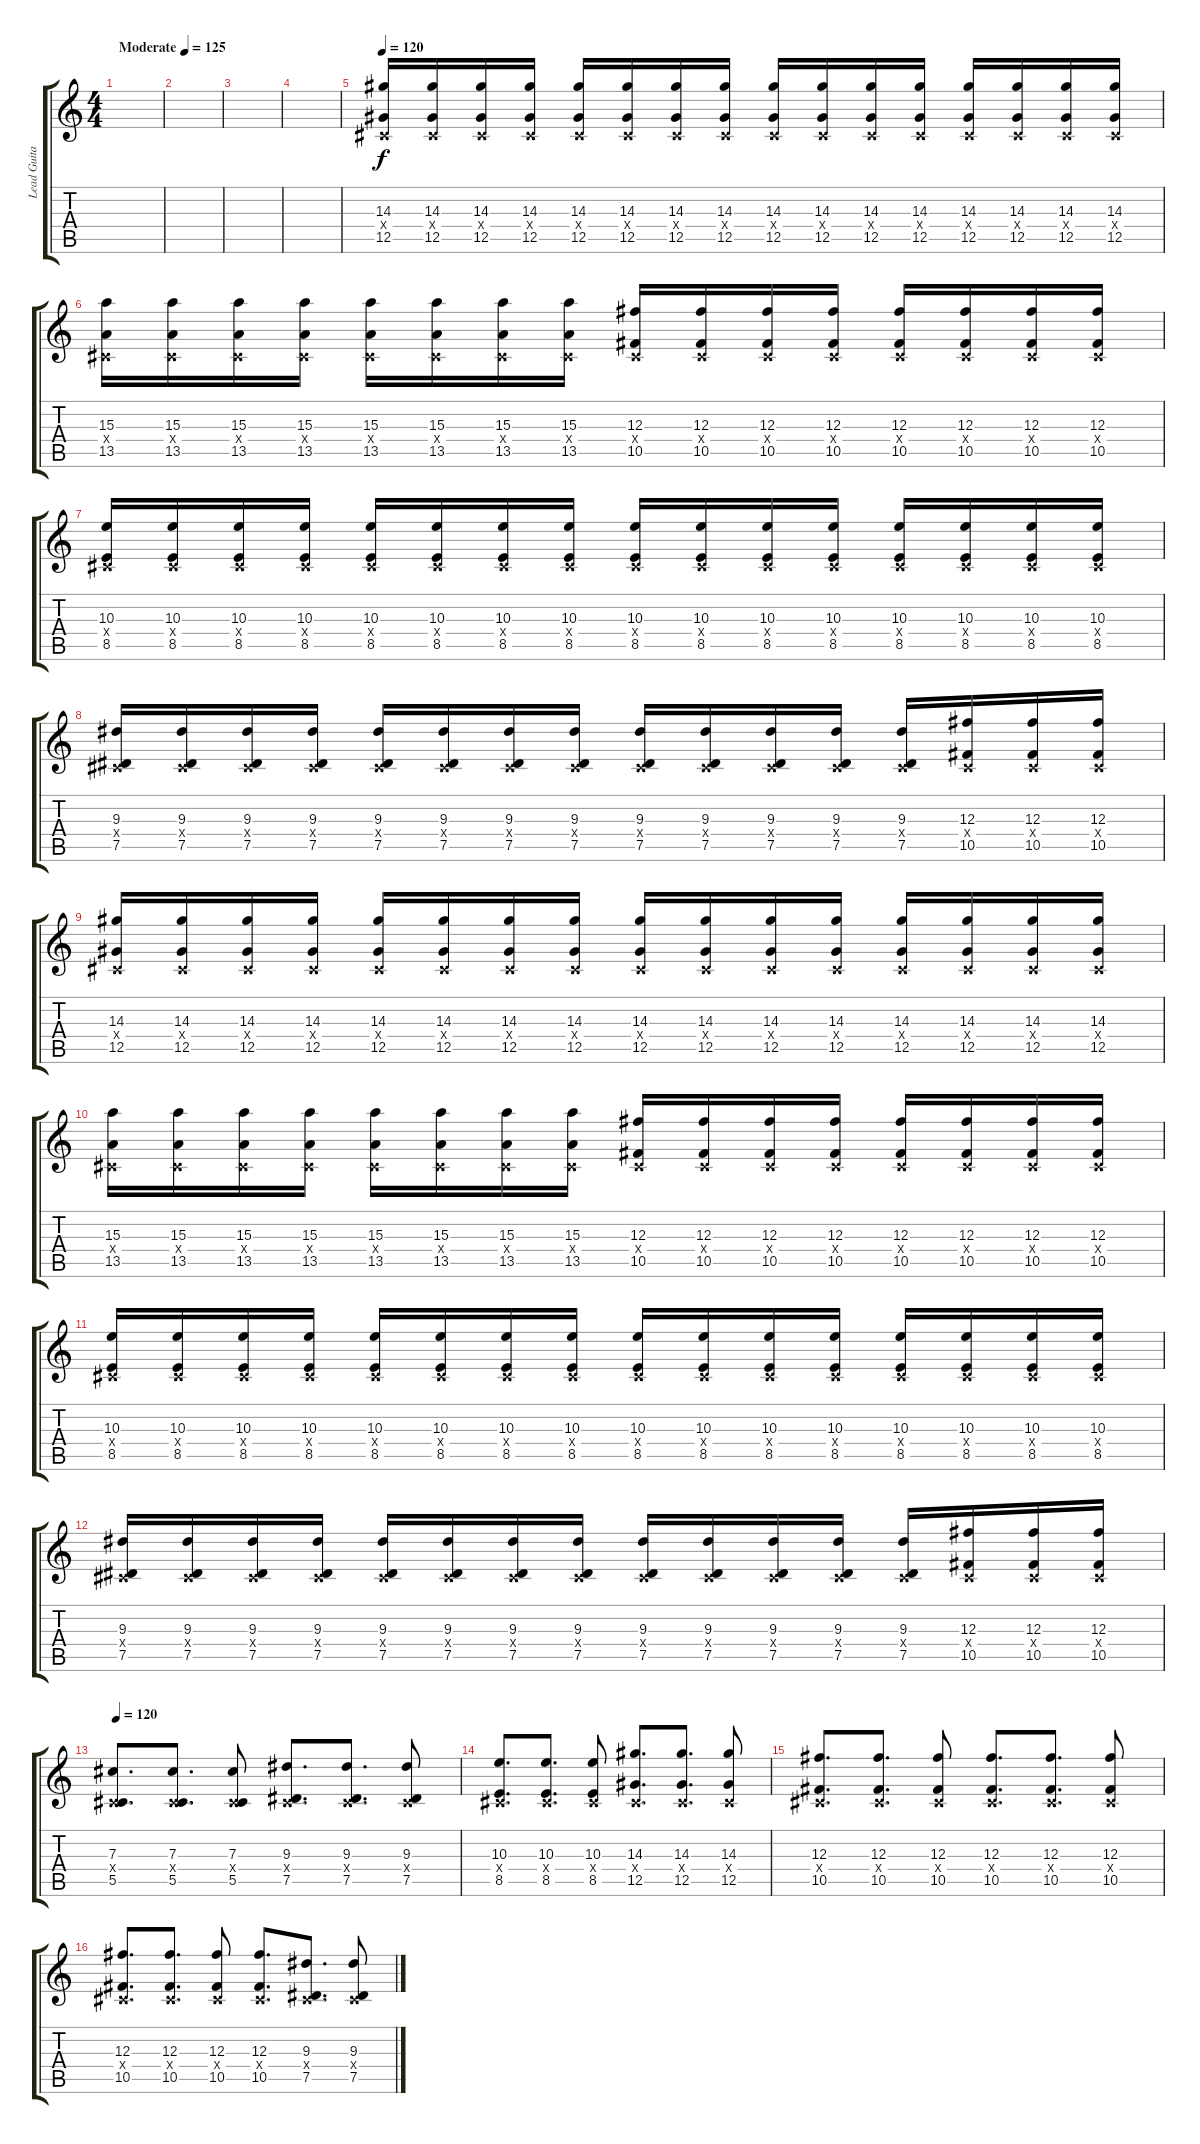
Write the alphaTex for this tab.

\track ("Lead Guitar" "Lead Guita") {instrument distortionguitar}
\staff {score tabs}
\tuning (Eb4 Bb3 Gb3 Db3 Ab2 Db2) {hide}
\ts (4 4)
\tempo (125 "Moderate")
\tempo 118
\tempo (125 "Moderate")
\clef g2
\ks c
|
|
|
|
\tempo 120
(14.3 0.4{x} 12.5).16 (14.3 0.4{x} 12.5).16 (14.3 0.4{x} 12.5).16 (14.3 0.4{x} 12.5).16 (14.3 0.4{x} 12.5).16 (14.3 0.4{x} 12.5).16 (14.3 0.4{x} 12.5).16 (14.3 0.4{x} 12.5).16 (14.3 0.4{x} 12.5).16 (14.3 0.4{x} 12.5).16 (14.3 0.4{x} 12.5).16 (14.3 0.4{x} 12.5).16 (14.3 0.4{x} 12.5).16 (14.3 0.4{x} 12.5).16 (14.3 0.4{x} 12.5).16 (14.3 0.4{x} 12.5).16 |
(15.3 0.4{x} 13.5).16 (15.3 0.4{x} 13.5).16 (15.3 0.4{x} 13.5).16 (15.3 0.4{x} 13.5).16 (15.3 0.4{x} 13.5).16 (15.3 0.4{x} 13.5).16 (15.3 0.4{x} 13.5).16 (15.3 0.4{x} 13.5).16 (12.3 0.4{x} 10.5).16 (12.3 0.4{x} 10.5).16 (12.3 0.4{x} 10.5).16 (12.3 0.4{x} 10.5).16 (12.3 0.4{x} 10.5).16 (12.3 0.4{x} 10.5).16 (12.3 0.4{x} 10.5).16 (12.3 0.4{x} 10.5).16 |
(10.3 0.4{x} 8.5).16 (10.3 0.4{x} 8.5).16 (10.3 0.4{x} 8.5).16 (10.3 0.4{x} 8.5).16 (10.3 0.4{x} 8.5).16 (10.3 0.4{x} 8.5).16 (10.3 0.4{x} 8.5).16 (10.3 0.4{x} 8.5).16 (10.3 0.4{x} 8.5).16 (10.3 0.4{x} 8.5).16 (10.3 0.4{x} 8.5).16 (10.3 0.4{x} 8.5).16 (10.3 0.4{x} 8.5).16 (10.3 0.4{x} 8.5).16 (10.3 0.4{x} 8.5).16 (10.3 0.4{x} 8.5).16 |
(9.3 0.4{x} 7.5).16 (9.3 0.4{x} 7.5).16 (9.3 0.4{x} 7.5).16 (9.3 0.4{x} 7.5).16 (9.3 0.4{x} 7.5).16 (9.3 0.4{x} 7.5).16 (9.3 0.4{x} 7.5).16 (9.3 0.4{x} 7.5).16 (9.3 0.4{x} 7.5).16 (9.3 0.4{x} 7.5).16 (9.3 0.4{x} 7.5).16 (9.3 0.4{x} 7.5).16 (9.3 0.4{x} 7.5).16 (12.3 0.4{x} 10.5).16 (12.3 0.4{x} 10.5).16 (12.3 0.4{x} 10.5).16 |
(14.3 0.4{x} 12.5).16 (14.3 0.4{x} 12.5).16 (14.3 0.4{x} 12.5).16 (14.3 0.4{x} 12.5).16 (14.3 0.4{x} 12.5).16 (14.3 0.4{x} 12.5).16 (14.3 0.4{x} 12.5).16 (14.3 0.4{x} 12.5).16 (14.3 0.4{x} 12.5).16 (14.3 0.4{x} 12.5).16 (14.3 0.4{x} 12.5).16 (14.3 0.4{x} 12.5).16 (14.3 0.4{x} 12.5).16 (14.3 0.4{x} 12.5).16 (14.3 0.4{x} 12.5).16 (14.3 0.4{x} 12.5).16 |
(15.3 0.4{x} 13.5).16 (15.3 0.4{x} 13.5).16 (15.3 0.4{x} 13.5).16 (15.3 0.4{x} 13.5).16 (15.3 0.4{x} 13.5).16 (15.3 0.4{x} 13.5).16 (15.3 0.4{x} 13.5).16 (15.3 0.4{x} 13.5).16 (12.3 0.4{x} 10.5).16 (12.3 0.4{x} 10.5).16 (12.3 0.4{x} 10.5).16 (12.3 0.4{x} 10.5).16 (12.3 0.4{x} 10.5).16 (12.3 0.4{x} 10.5).16 (12.3 0.4{x} 10.5).16 (12.3 0.4{x} 10.5).16 |
(10.3 0.4{x} 8.5).16 (10.3 0.4{x} 8.5).16 (10.3 0.4{x} 8.5).16 (10.3 0.4{x} 8.5).16 (10.3 0.4{x} 8.5).16 (10.3 0.4{x} 8.5).16 (10.3 0.4{x} 8.5).16 (10.3 0.4{x} 8.5).16 (10.3 0.4{x} 8.5).16 (10.3 0.4{x} 8.5).16 (10.3 0.4{x} 8.5).16 (10.3 0.4{x} 8.5).16 (10.3 0.4{x} 8.5).16 (10.3 0.4{x} 8.5).16 (10.3 0.4{x} 8.5).16 (10.3 0.4{x} 8.5).16 |
(9.3 0.4{x} 7.5).16 (9.3 0.4{x} 7.5).16 (9.3 0.4{x} 7.5).16 (9.3 0.4{x} 7.5).16 (9.3 0.4{x} 7.5).16 (9.3 0.4{x} 7.5).16 (9.3 0.4{x} 7.5).16 (9.3 0.4{x} 7.5).16 (9.3 0.4{x} 7.5).16 (9.3 0.4{x} 7.5).16 (9.3 0.4{x} 7.5).16 (9.3 0.4{x} 7.5).16 (9.3 0.4{x} 7.5).16 (12.3 0.4{x} 10.5).16 (12.3 0.4{x} 10.5).16 (12.3 0.4{x} 10.5).16 |
\tempo 120
(7.3 0.4{x} 5.5).8{d} (7.3 0.4{x} 5.5).8{d} (7.3 0.4{x} 5.5).8 (9.3 0.4{x} 7.5).8{d} (9.3 0.4{x} 7.5).8{d} (9.3 0.4{x} 7.5).8 |
(10.3 0.4{x} 8.5).8{d} (10.3 0.4{x} 8.5).8{d} (10.3 0.4{x} 8.5).8 (14.3 0.4{x} 12.5).8{d} (14.3 0.4{x} 12.5).8{d} (14.3 0.4{x} 12.5).8 |
(12.3 0.4{x} 10.5).8{d} (12.3 0.4{x} 10.5).8{d} (12.3 0.4{x} 10.5).8 (12.3 0.4{x} 10.5).8{d} (12.3 0.4{x} 10.5).8{d} (12.3 0.4{x} 10.5).8 |
(12.3 0.4{x} 10.5).8{d} (12.3 0.4{x} 10.5).8{d} (12.3 0.4{x} 10.5).8 (12.3 0.4{x} 10.5).8{d} (9.3 0.4{x} 7.5).8{d} (9.3 0.4{x} 7.5).8
